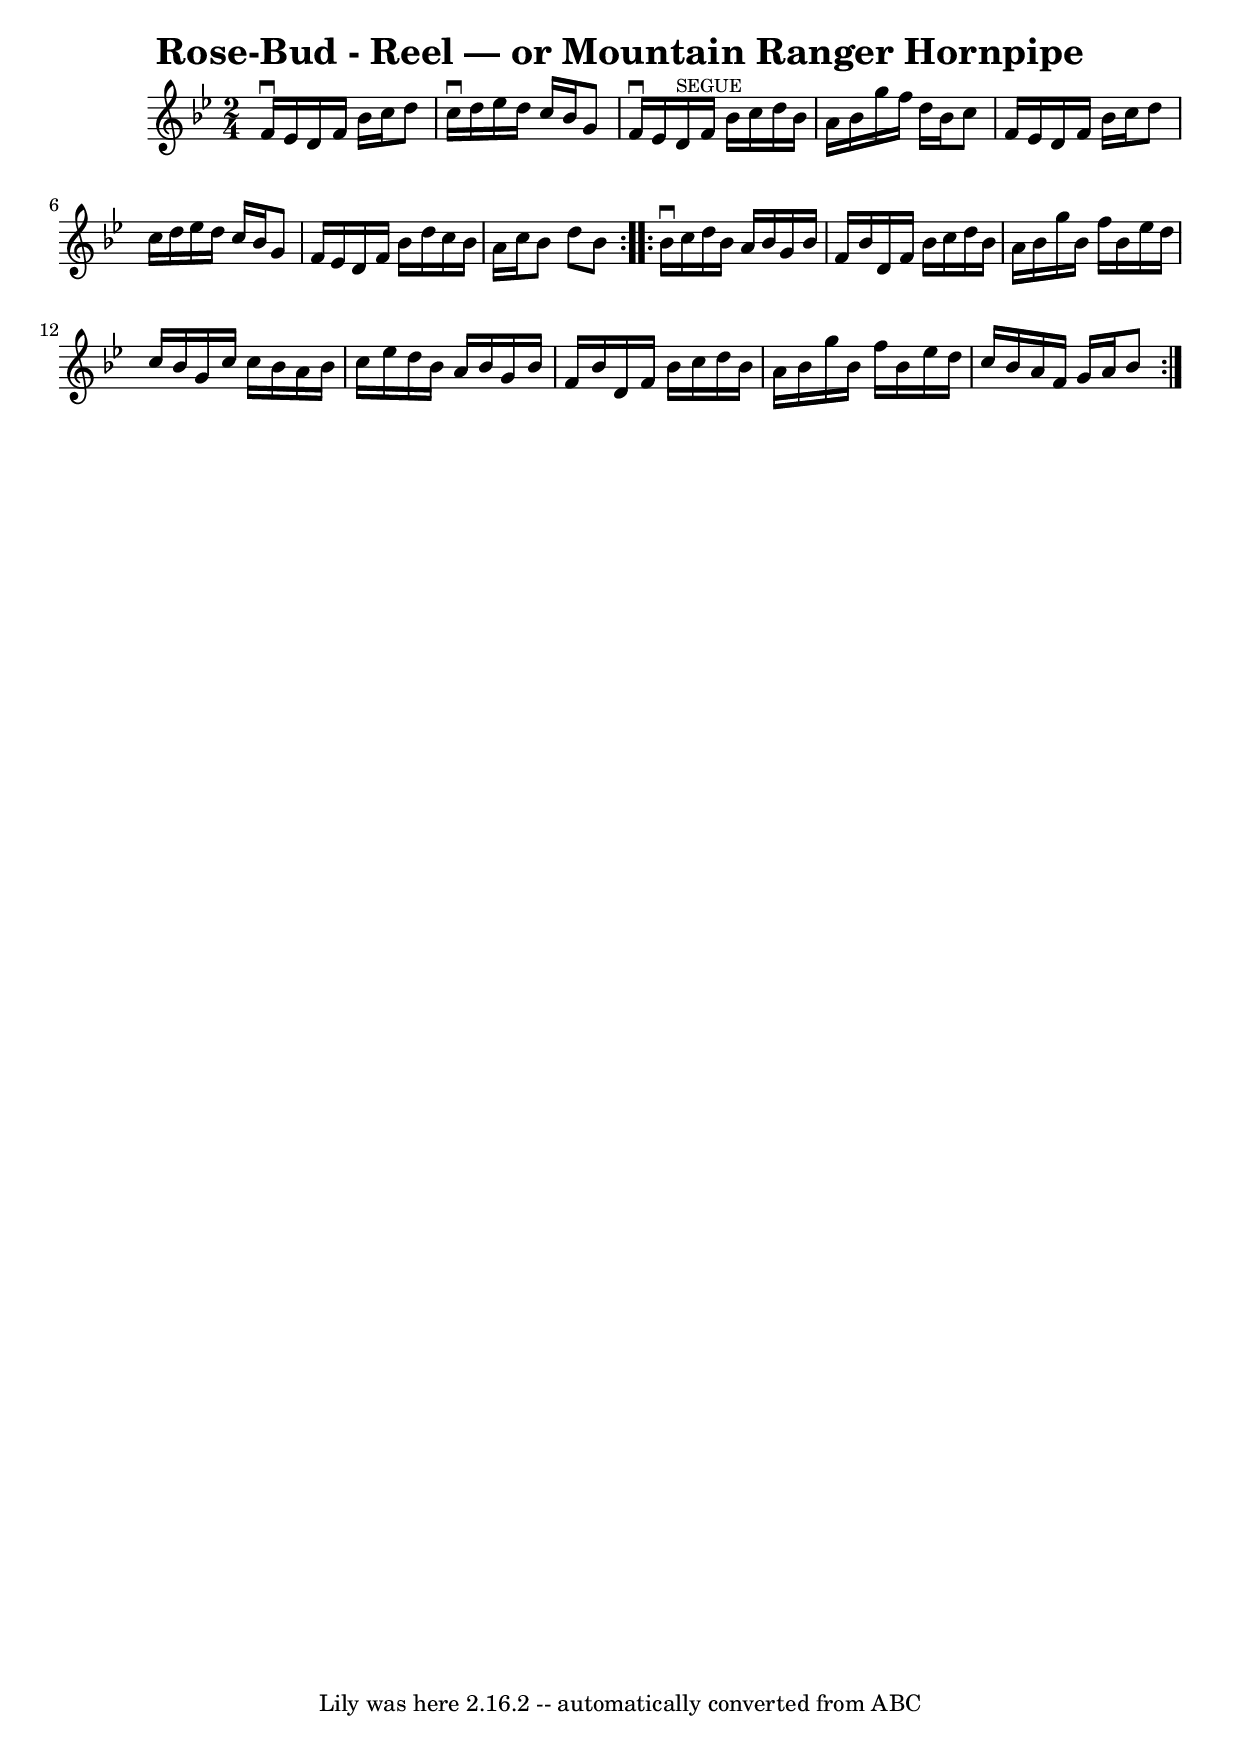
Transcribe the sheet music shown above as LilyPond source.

\version "2.7.40"
\include "Mammoth.ily"
\header {
	book = "Ryan's Mammoth Collection"
	crossRefNumber = "1"
	footnotes = ""
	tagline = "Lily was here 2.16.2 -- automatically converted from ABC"
	title = "Rose-Bud - Reel — or Mountain Ranger Hornpipe"
}
voicedefault =  {
\set Score.defaultBarType = "empty"

\repeat volta 2 {
\time 2/4 \key bes \major f'16^\downbow ees'16  |
 d'16 f'16    
bes'16 c''16 d''8 c''16^\downbow d''16  |
 ees''16 d''16 
 c''16 bes'16 g'8 f'16^\downbow ees'16    |
 d'16 
^\segue f'16 bes'16 c''16 d''16 bes'16 a'16 bes'16  
|
 g''16 f''16 d''16 bes'16 c''8 f'16 ees'16  
|
 d'16 f'16 bes'16 c''16 d''8 c''16 d''16  
|
 ees''16 d''16 c''16 bes'16 g'8 f'16 ees'16  
|
 d'16 f'16 bes'16 d''16 c''16 bes'16 a'16 c''16  
|
 bes'8 d''8 bes'8  } \repeat volta 2 { bes'16^\downbow   
c''16  |
 d''16 bes'16 a'16 bes'16 g'16 bes'16 f'16   
 bes'16  |
 d'16 f'16 bes'16 c''16 d''16 bes'16 a'16  
 bes'16  |
 g''16 bes'16 f''16 bes'16 ees''16 d''16    
c''16 bes'16  |
 g'16 c''16 c''16 bes'16 a'16 bes'16  
 c''16 ees''16  |
 d''16 bes'16 a'16 bes'16 g'16    
bes'16 f'16 bes'16  |
 d'16 f'16 bes'16 c''16 d''16   
 bes'16 a'16 bes'16  |
 g''16 bes'16 f''16 bes'16    
ees''16 d''16 c''16 bes'16  |
 a'16 f'16 g'16 a'16    
bes'8  }   
}

\score{
    <<

	\context Staff="default"
	{
	    \voicedefault 
	}

    >>
	\layout {
	}
	\midi {}
}
